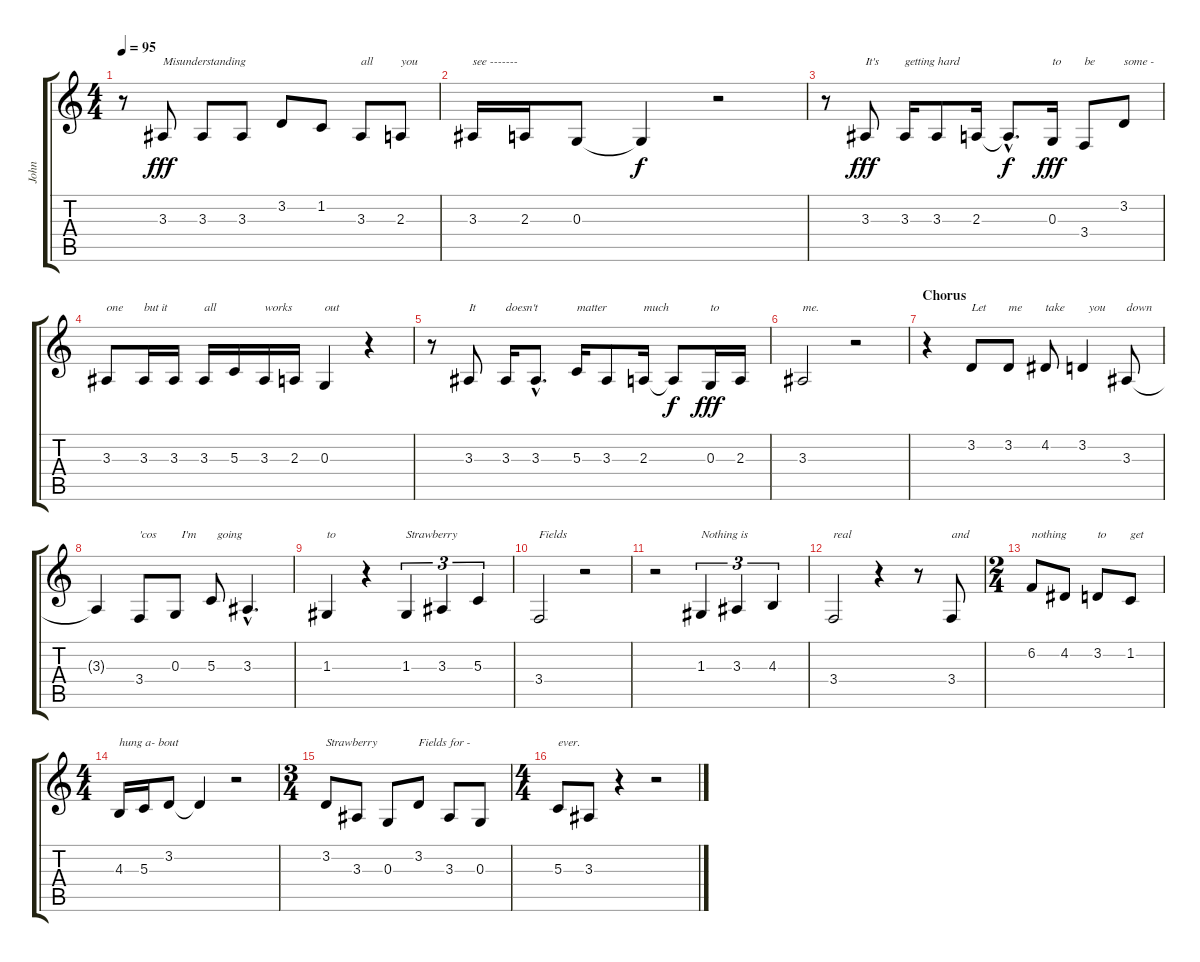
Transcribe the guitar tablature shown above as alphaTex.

\track ("John" "John") {instrument altosax}
\staff {score tabs}
\tuning (E4 B3 G3 D3 A2 E2) {hide}
\ts (4 4)
\tempo 95
\clef g2
\ks c
r.8{dy f} 3.3.8{txt "Misunderstanding" dy fff} 3.3.8 3.3.8 3.2.8 1.2.8 3.3.8{txt "all"} 2.3.8{txt "you"} |
3.3.16{txt "see -------"} 2.3.16 0.3.8 0.3{t}.4{dy f} r.2 |
r.8 3.3.8{txt "It's" dy fff} 3.3.16{txt "getting hard"} 3.3.8 2.3.16 2.3{hac t}.8{d dy f} 0.3.16{txt "to" dy fff} 3.4.8{txt "be"} 3.2.8{txt "some -"} |
3.3.8{txt "one"} 3.3.16{txt "but it"} 3.3.16 3.3.16{txt "all"} 5.3.16 3.3.16{txt "works"} 2.3.16 0.3.4{txt "out"} r.4 |
r.8 3.3.8{txt "It"} 3.3.16{txt "doesn't"} 3.3{hac}.8{d} 5.3.16{txt "matter"} 3.3.8 2.3.16{txt "much"} 2.3{t}.8{dy f} 0.3.16{txt "to" dy fff} 2.3.16 |
3.3.2{txt "me."} r.2 |
\section ("" "Chorus")
r.4 3.2.8{txt "Let"} 3.2.8{txt "me"} 4.2.8{txt "take"} 3.2.4{txt "  you"} 3.3.8{txt "down"} |
3.3{t}.4 3.4.8{txt "'cos"} 0.3.8{txt "  I'm"} 5.3.8{txt "  going"} 3.3{hac}.4{d} |
1.3.4{txt "to"} r.4 1.3.4{tu (3 2) txt "Strawberry"} 3.3.4{tu (3 2)} 5.3.4{tu (3 2)} |
3.4.2{txt "Fields"} r.2 |
r.2 1.3.4{tu (3 2) txt "Nothing is"} 3.3.4{tu (3 2)} 4.3.4{tu (3 2)} |
3.4.2{txt "real"} r.4 r.8 3.4.8{txt "and"} |
\ts (2 4)
6.2.8{txt "nothing"} 4.2.8 3.2.8{txt "to"} 1.2.8{txt "get"} |
\ts (4 4)
4.3.16{txt "hung a- bout"} 5.3.16 3.2.8 3.2{t}.4 r.2 |
\ts (3 4)
3.2.8{txt "Strawberry"} 3.3.8 0.3.8 3.2.8{txt "Fields for -"} 3.3.8 0.3.8 |
\ts (4 4)
5.3.8{txt "ever."} 3.3.8 r.4 r.2
